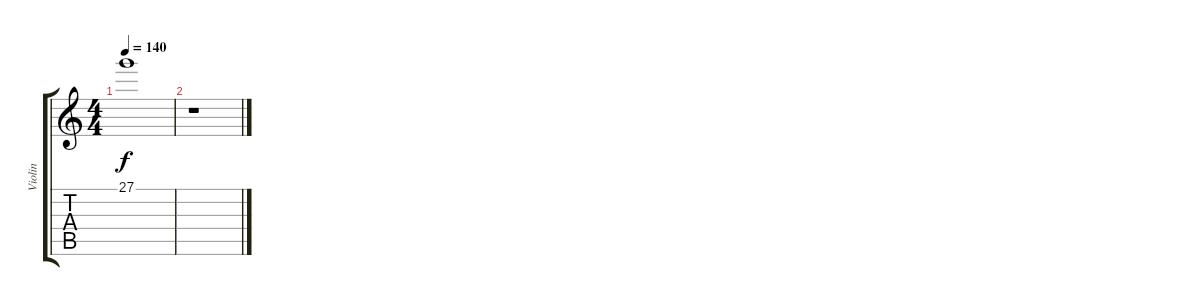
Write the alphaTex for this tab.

\track ("Violin" "Violin") {instrument viola}
\staff {score tabs}
\tuning (E4 B3 G3 D3 A2 E2) {hide}
\ts (4 4)
\tempo 140
\clef g2
\ks c
27.1{t}.1{dy f} |
r.1
